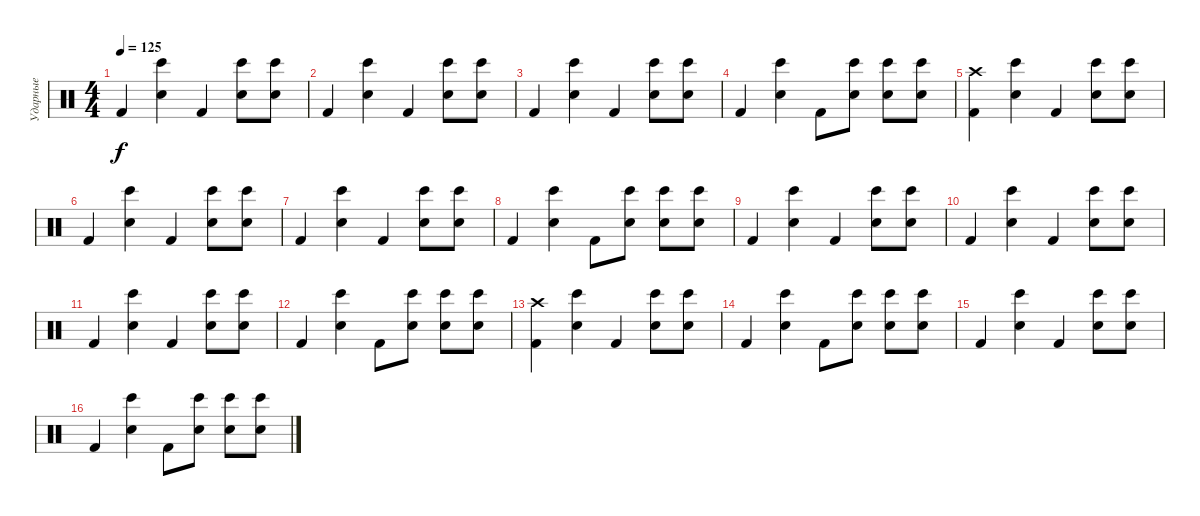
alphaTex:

\track ("Ударные" "Ударные") {instrument percussion}
\staff {score}
\articulation defaults
\ts (4 4)
\tempo 125
\clef neutral
\ks c "Kick (hit) 2".4{dy f}
("Bongo High (hit)" "Snare (hit) 2").4 "Kick (hit) 2".4 ("Snare (hit) 2" "Bongo High (hit)").8 ("Snare (hit) 2" "Bongo High (hit)").8 |
"Kick (hit) 2".4 ("Bongo High (hit)" "Snare (hit) 2").4 "Kick (hit) 2".4 ("Snare (hit) 2" "Bongo High (hit)").8 ("Snare (hit) 2" "Bongo High (hit)").8 |
"Kick (hit) 2".4 ("Bongo High (hit)" "Snare (hit) 2").4 "Kick (hit) 2".4 ("Snare (hit) 2" "Bongo High (hit)").8 ("Snare (hit) 2" "Bongo High (hit)").8 |
"Kick (hit) 2".4 ("Bongo High (hit)" "Snare (hit) 2").4 "Kick (hit) 2".8 ("Snare (hit) 2" "Bongo High (hit)").8 ("Snare (hit) 2" "Bongo High (hit)").8 ("Snare (hit) 2" "Bongo High (hit)").8 |
("Kick (hit) 2" "Crash high (hit)").4 ("Bongo High (hit)" "Snare (hit) 2").4 "Kick (hit) 2".4 ("Snare (hit) 2" "Bongo High (hit)").8 ("Snare (hit) 2" "Bongo High (hit)").8 |
"Kick (hit) 2".4 ("Bongo High (hit)" "Snare (hit) 2").4 "Kick (hit) 2".4 ("Snare (hit) 2" "Bongo High (hit)").8 ("Snare (hit) 2" "Bongo High (hit)").8 |
"Kick (hit) 2".4 ("Bongo High (hit)" "Snare (hit) 2").4 "Kick (hit) 2".4 ("Snare (hit) 2" "Bongo High (hit)").8 ("Snare (hit) 2" "Bongo High (hit)").8 |
"Kick (hit) 2".4 ("Bongo High (hit)" "Snare (hit) 2").4 "Kick (hit) 2".8 ("Snare (hit) 2" "Bongo High (hit)").8 ("Snare (hit) 2" "Bongo High (hit)").8 ("Snare (hit) 2" "Bongo High (hit)").8 |
"Kick (hit) 2".4 ("Bongo High (hit)" "Snare (hit) 2").4 "Kick (hit) 2".4 ("Snare (hit) 2" "Bongo High (hit)").8 ("Snare (hit) 2" "Bongo High (hit)").8 |
"Kick (hit) 2".4 ("Bongo High (hit)" "Snare (hit) 2").4 "Kick (hit) 2".4 ("Snare (hit) 2" "Bongo High (hit)").8 ("Snare (hit) 2" "Bongo High (hit)").8 |
"Kick (hit) 2".4 ("Bongo High (hit)" "Snare (hit) 2").4 "Kick (hit) 2".4 ("Snare (hit) 2" "Bongo High (hit)").8 ("Snare (hit) 2" "Bongo High (hit)").8 |
"Kick (hit) 2".4 ("Bongo High (hit)" "Snare (hit) 2").4 "Kick (hit) 2".8 ("Snare (hit) 2" "Bongo High (hit)").8 ("Snare (hit) 2" "Bongo High (hit)").8 ("Snare (hit) 2" "Bongo High (hit)").8 |
("Kick (hit) 2" "Crash high (hit)").4 ("Bongo High (hit)" "Snare (hit) 2").4 "Kick (hit) 2".4 ("Snare (hit) 2" "Bongo High (hit)").8 ("Snare (hit) 2" "Bongo High (hit)").8 |
"Kick (hit) 2".4 ("Bongo High (hit)" "Snare (hit) 2").4 "Kick (hit) 2".8 ("Snare (hit) 2" "Bongo High (hit)").8 ("Snare (hit) 2" "Bongo High (hit)").8 ("Snare (hit) 2" "Bongo High (hit)").8 |
"Kick (hit) 2".4 ("Bongo High (hit)" "Snare (hit) 2").4 "Kick (hit) 2".4 ("Snare (hit) 2" "Bongo High (hit)").8 ("Snare (hit) 2" "Bongo High (hit)").8 |
"Kick (hit) 2".4 ("Bongo High (hit)" "Snare (hit) 2").4 "Kick (hit) 2".8 ("Snare (hit) 2" "Bongo High (hit)").8 ("Snare (hit) 2" "Bongo High (hit)").8 ("Snare (hit) 2" "Bongo High (hit)").8
